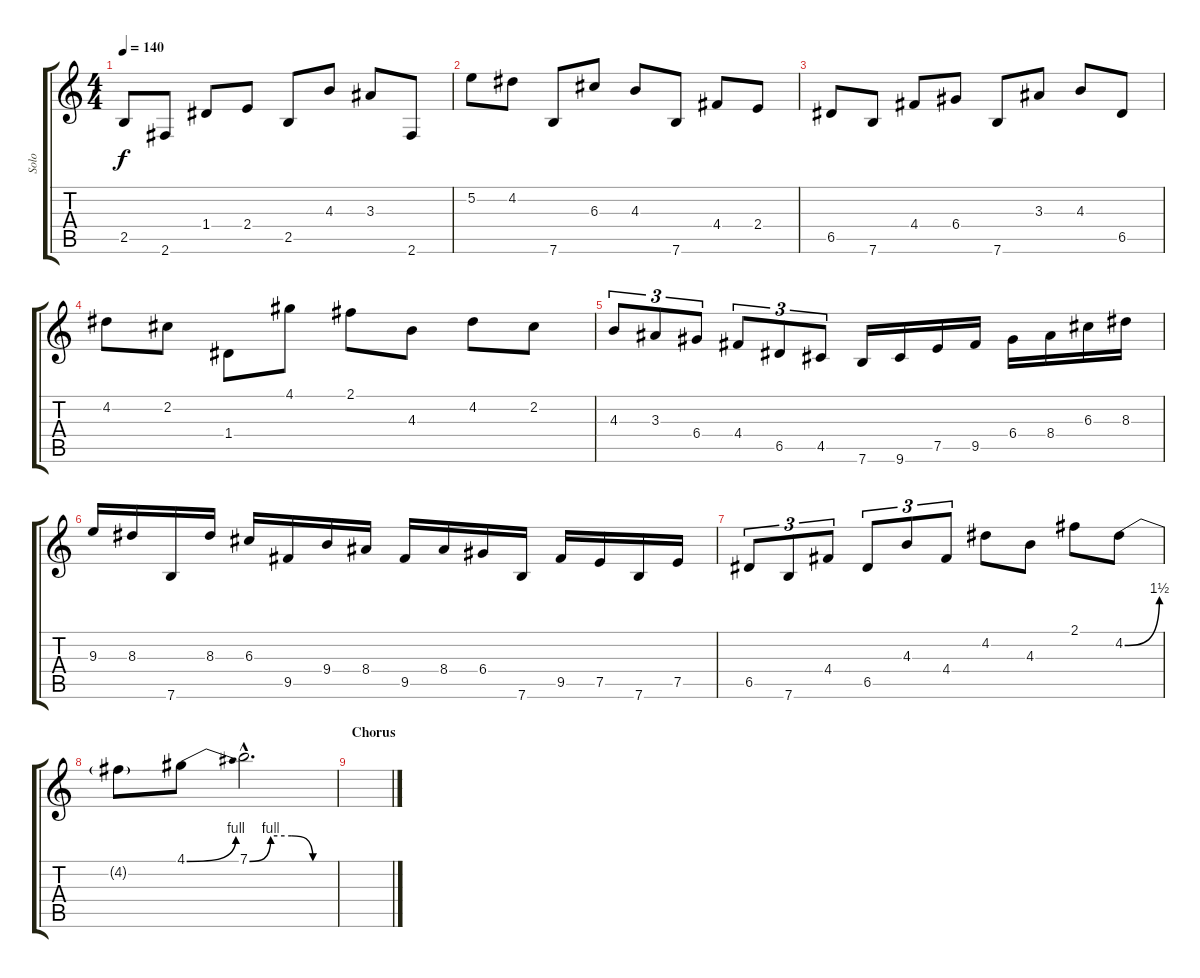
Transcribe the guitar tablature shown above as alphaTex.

\track ("Solo" "Solo") {instrument guitarharmonics}
\staff {score tabs}
\tuning (E4 B3 G3 D3 A2 E2) {hide}
\ts (4 4)
\tempo 140
\clef g2
\ks c
2.5.8{dy f} 2.6.8 1.4.8 2.4.8 2.5.8 4.3.8 3.3.8 2.6.8 |
5.2.8 4.2.8 7.6.8 6.3.8 4.3.8 7.6.8 4.4.8 2.4.8 |
6.5.8 7.6.8 4.4.8 6.4.8 7.6.8 3.3.8 4.3.8 6.5.8 |
4.2.8 2.2.8 1.4.8 4.1.8 2.1.8 4.3.8 4.2.8 2.2.8 |
4.3.8{tu (3 2)} 3.3.8{tu (3 2)} 6.4.8{tu (3 2)} 4.4.8{tu (3 2)} 6.5.8{tu (3 2)} 4.5.8{tu (3 2)} 7.6.16 9.6.16 7.5.16 9.5.16 6.4.16 8.4.16 6.3.16 8.3.16 |
9.3.16 8.3.16 7.6.16 8.3.16 6.3.16 9.5.16 9.4.16 8.4.16 9.5.16 8.4.16 6.4.16 7.6.16 9.5.16 7.5.16 7.6.16 7.5.16 |
6.5.8{tu (3 2)} 7.6.8{tu (3 2)} 4.4.8{tu (3 2)} 6.5.8{tu (3 2)} 4.3.8{tu (3 2)} 4.4.8{tu (3 2)} 4.2.8 4.3.8 2.1.8 4.2{be (bend 0 0 60 6)}.8 |
4.2{t}.8 4.1{be (bend 0 0 60 4)}.8 7.1{be (custom 0 0 15 4 30 4 45 0 60 0) hac}.2{d} |
\section ("" "Chorus")
